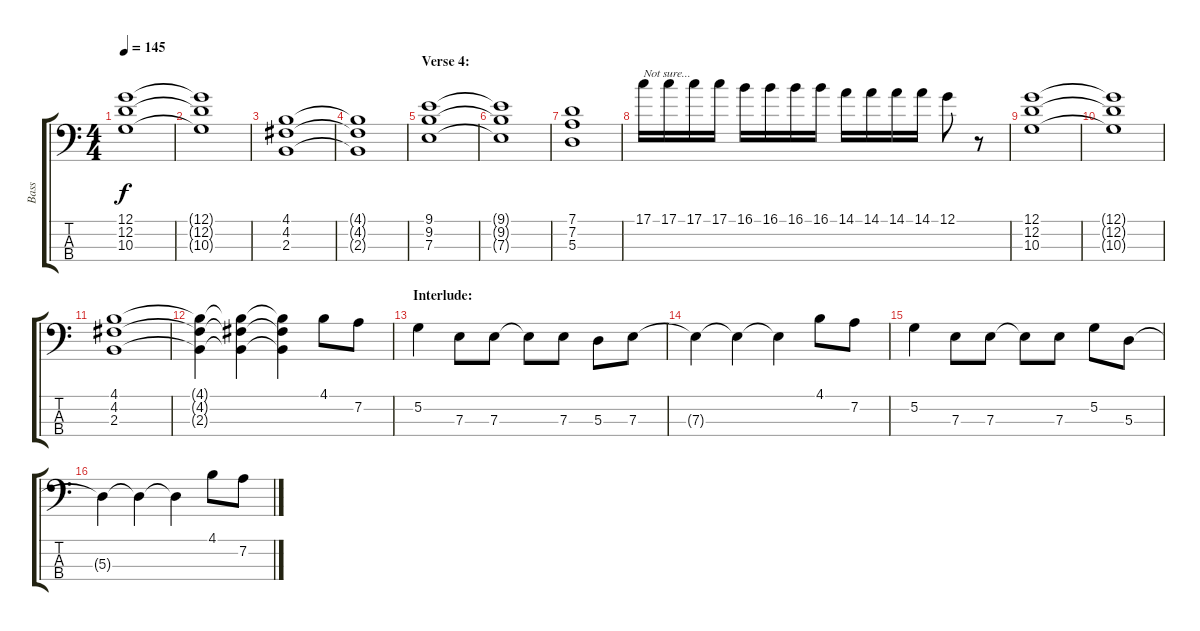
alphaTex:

\track ("Bass" "Bass") {instrument electricbasspick}
\staff {score tabs}
\tuning (G2 D2 A1 E1) {hide}
\ts (4 4)
\tempo 145
\clef f4
\ks c
(12.1 12.2 10.3).1{dy f} |
(12.1{t} 12.2{t} 10.3{t}).1 |
(4.1 4.2 2.3).1 |
(4.1{t} 4.2{t} 2.3{t}).1 |
\section ("" "Verse 4:")
(9.1 9.2 7.3).1 |
(9.1{t} 9.2{t} 7.3{t}).1 |
(7.1 7.2 5.3).1 |
17.1.16{txt "Not sure..."} 17.1.16 17.1.16 17.1.16 16.1.16 16.1.16 16.1.16 16.1.16 14.1.16 14.1.16 14.1.16 14.1.16 12.1.8 r.8 |
(12.1 12.2 10.3).1 |
(12.1{t} 12.2{t} 10.3{t}).1 |
(4.1 4.2 2.3).1 |
(4.1{t} 4.2{t} 2.3{t}).4 (4.1{t} 4.2{t} 2.3{t}).4 (4.1{t} 4.2{t} 2.3{t}).4 4.1.8 7.2.8 |
\section ("" "Interlude:")
5.2.4 7.3.8 7.3.8 7.3{t}.8 7.3.8 5.3.8 7.3.8 |
7.3{t}.4 7.3{t}.4 7.3{t}.4 4.1.8 7.2.8 |
5.2.4 7.3.8 7.3.8 7.3{t}.8 7.3.8 5.2.8 5.3.8 |
5.3{t}.4 5.3{t}.4 5.3{t}.4 4.1.8 7.2.8
